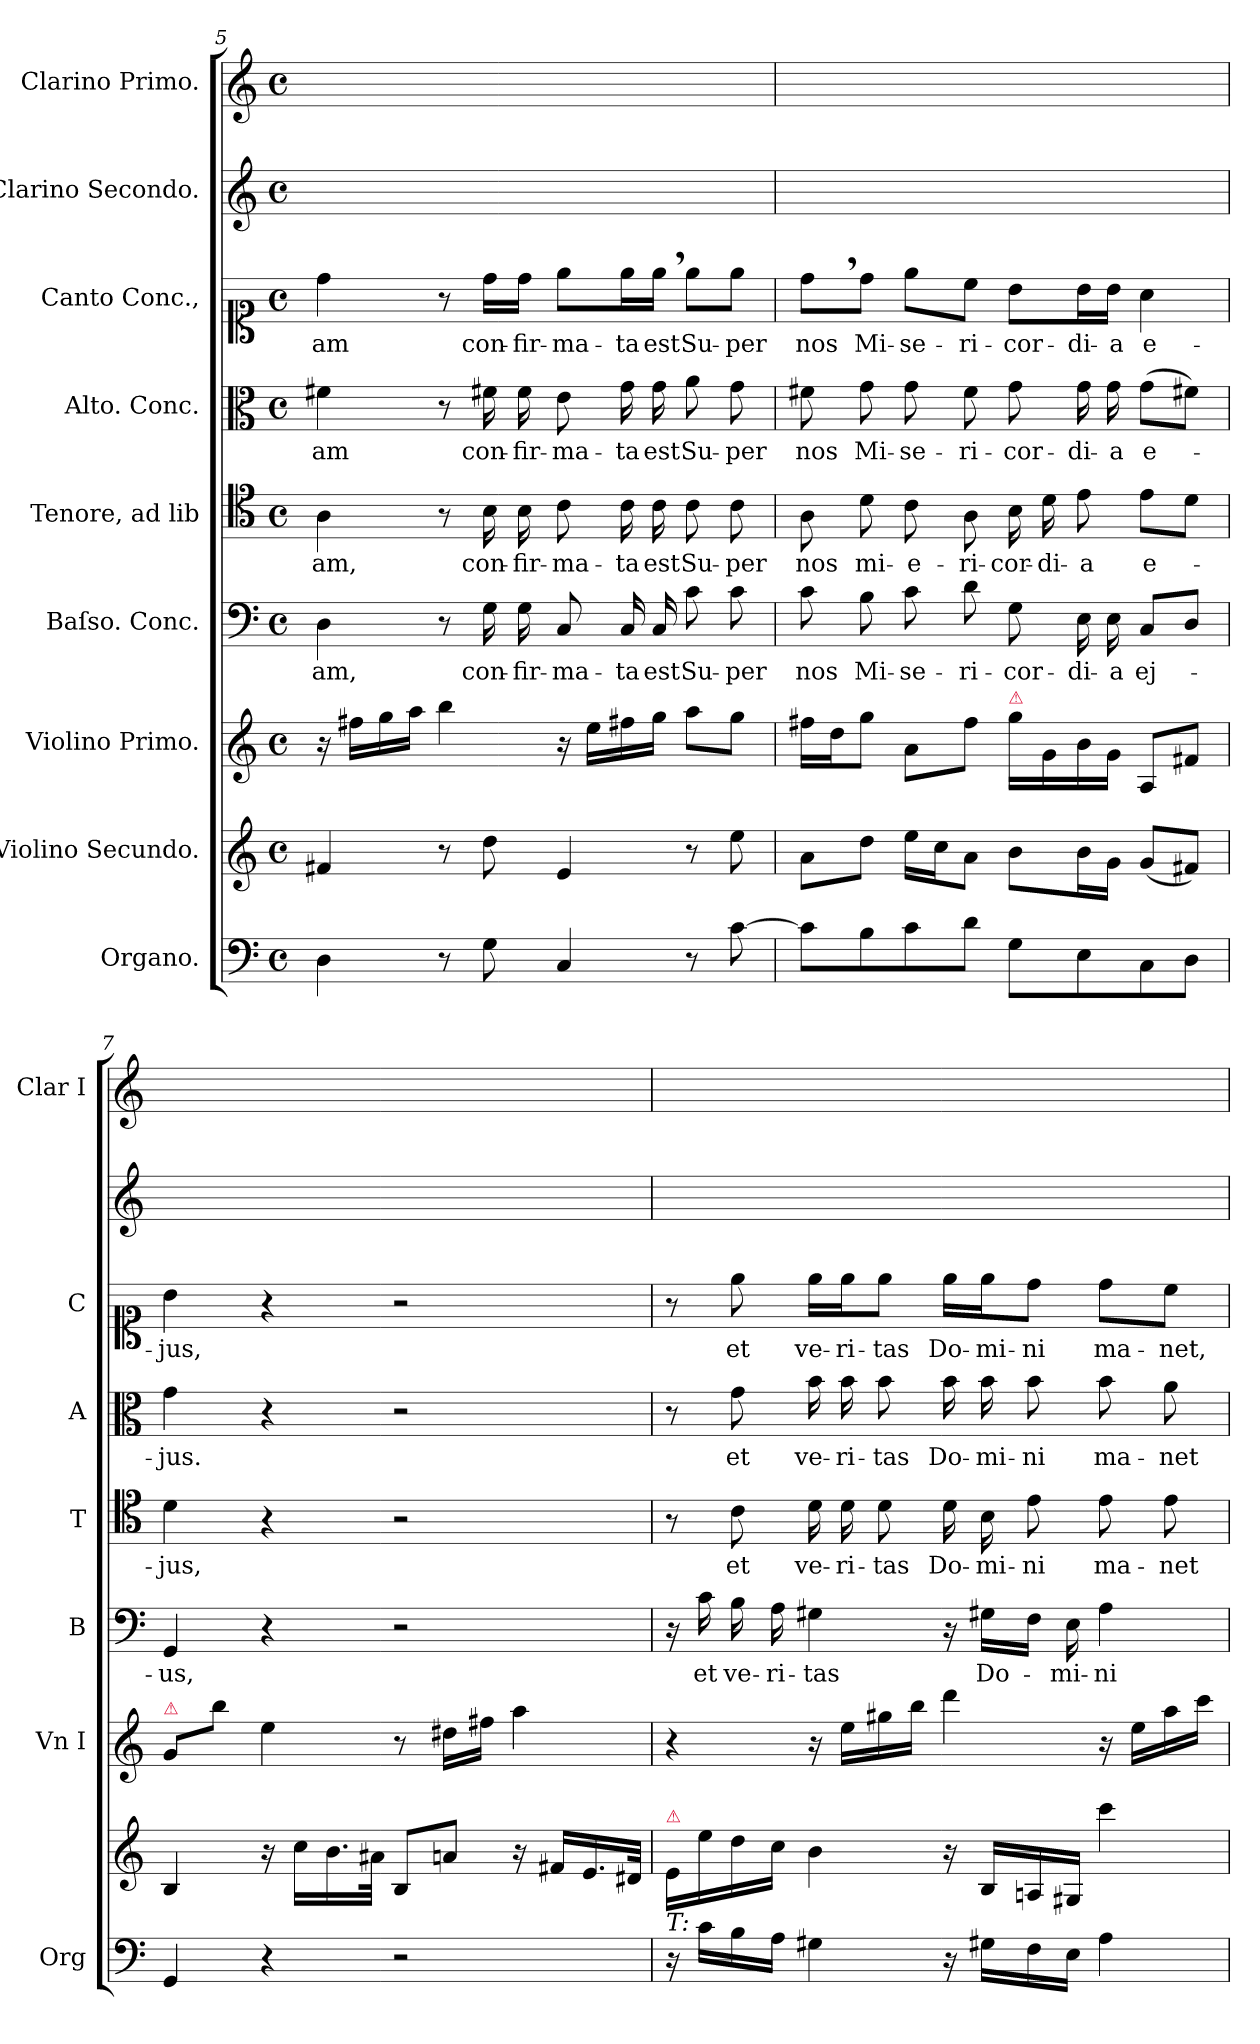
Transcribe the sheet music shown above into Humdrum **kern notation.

**kern	**kern	**kern	**kern	**text	**kern	**text	**kern	**text	**kern	**text	**kern	**kern
*part9	*part8	*part7	*part6	*part6	*part5	*part5	*part4	*part4	*part3	*part3	*part2	*part1
*staff9	*staff8	*staff7	*staff6	*staff6	*staff5	*staff5	*staff4	*staff4	*staff3	*staff3	*staff2	*staff1
*I"Organo.	*I"Violino Secundo.	*I"Violino Primo.	*I"Baſso. Conc.	*	*I"Tenore, ad lib	*	*I"Alto. Conc.	*	*I"Canto Conc.,	*	*I"Clarino Secondo.	*I"Clarino Primo.
*I'Org	*	*I'Vn I	*I'B	*	*I'T	*	*I'A	*	*I'C	*	*	*I'Clar I
*clefF4	*clefG2	*clefG2	*clefF4	*	*clefC4	*	*clefC3	*	*clefC1	*	*clefG2	*clefG2
*k[]	*k[]	*k[]	*k[]	*	*k[]	*	*k[]	*	*k[]	*	*k[]	*k[]
*C:	*C:	*C:	*C:	*	*C:	*	*C:	*	*C:	*	*C:	*C:
*M4/4	*M4/4	*M4/4	*M4/4	*	*M4/4	*	*M4/4	*	*M4/4	*	*M4/4	*M4/4
*met(c)	*met(c)	*met(c)	*met(c)	*	*met(c)	*	*met(c)	*	*met(c)	*	*met(c)	*met(c)
=5	=5	=5	=5	=5	=5	=5	=5	=5	=5	=5	=5	=5
4D\	4f#X/	16r	4D\	-am,	4A\	-am,	4f#X\	-am	4dd\	-am	1ryy	1ryy
.	.	16ff#X\LL	.	.	.	.	.	.	.	.	.	.
.	.	16gg\	.	.	.	.	.	.	.	.	.	.
.	.	16aa\JJ	.	.	.	.	.	.	.	.	.	.
8r	8r	4bb\	8r	.	8r	.	8r	.	8r	.	.	.
8G\	8dd\	.	16G\	con-	16B\	con-	16f#X\	con-	16dd\LL	con-	.	.
.	.	.	16G\	-fir-	16B\	-fir-	16f#\	-fir-	16dd\JJ	-fir-	.	.
4C/	4e/	16r	8C/	-ma-	8c\	-ma-	8e\	-ma-	8ee\L	-ma-	.	.
.	.	16ee\LL	.	.	.	.	.	.	.	.	.	.
.	.	16ff#X\	16C/	-ta	16c\	-ta	16g\	-ta	16ee\L	-ta	.	.
.	.	16gg\JJ	16C/	est	16c\	est	16g\	est	16ee,\JJ	est	.	.
8r	8r	8aa\L	8c\	Su-	8c\	Su-	8a\	Su-	8ee\L	Su-	.	.
[8c\	8ee\	8gg\J	8c\	-per	8c\	-per	8g\	-per	8ee\J	-per	.	.
=6	=6	=6	=6	=6	=6	=6	=6	=6	=6	=6	=6	=6
8c\L]	8a\L	16ff#X\LL	8c\	nos	8A\	nos	8f#X\	nos	8dd,\L	nos	1ryy	1ryy
.	.	16dd\J	.	.	.	.	.	.	.	.	.	.
8B\	8dd\J	8gg\J	8B\	Mi-	8d\	mi-	8g\	Mi-	8dd\J	Mi-	.	.
8c\	16ee\LL	8a\L	8c\	-se-	8c\	-e-	8g\	-se-	8ee\L	-se-	.	.
.	16cc\J	.	.	.	.	.	.	.	.	.	.	.
8d\J	8a\J	8ff#\J	8d\	-ri-	8A\	-ri-	8f#\	-ri-	8cc\J	-ri-	.	.
!	!	!LO:TX:a:color=crimson:t=⚠	!	!	!	!	!	!	!	!	!	!
8G\L	8b\L	16gg\LL	8G\	-cor-	16B\	-cor-	8g\	-cor-	8b\L	-cor-	.	.
.	.	16g/	.	.	16d\	-di-	.	.	.	.	.	.
8E\	16b\L	16b\	16E\	-di-	8e\	-a	16g\	-di-	16b\L	-di-	.	.
.	16g\JJ	16g\JJ	16E\	-a	.	.	16g\	-a	16b\JJ	-a	.	.
8C\	(8g/L	8A/L	8C/L	ej-	8e\L	e-	(8g\L	e-	4a\	e-	.	.
8D\J	8f#X/J)	8f#X/J	8D\J	.	8d\J	.	8f#X\J)	.	.	.	.	.
=7	=7	=7	=7	=7	=7	=7	=7	=7	=7	=7	=7	=7
!	!	!LO:TX:a:color=crimson:t=⚠	!	!	!	!	!	!	!	!	!	!
4GG/	4B/	8g/L	4GG/	-us,	4d\	-jus,	4g\	-jus.	4b\	-jus,	1ryy	1ryy
.	.	8bb\J	.	.	.	.	.	.	.	.	.	.
4r	16r	4ee\	4r	.	4r	.	4r	.	4r	.	.	.
.	16cc\LL	.	.	.	.	.	.	.	.	.	.	.
.	16.b\	.	.	.	.	.	.	.	.	.	.	.
.	32a#X\JJk	.	.	.	.	.	.	.	.	.	.	.
2r	8B/L	8r	2r	.	2r	.	2r	.	2r	.	.	.
.	8an/J	16dd#X\LL	.	.	.	.	.	.	.	.	.	.
.	.	16ff#X\JJ	.	.	.	.	.	.	.	.	.	.
.	16r	4aa\	.	.	.	.	.	.	.	.	.	.
.	16f#X/LL	.	.	.	.	.	.	.	.	.	.	.
.	16.e/	.	.	.	.	.	.	.	.	.	.	.
.	32d#X/JJk	.	.	.	.	.	.	.	.	.	.	.
=8	=8	=8	=8	=8	=8	=8	=8	=8	=8	=8	=8	=8
!	!LO:TX:a:color=crimson:t=⚠	!	!	!	!	!	!	!	!	!	!	!
!LO:TX:a:i:t=T&colon;	!	!	!	!	!	!	!	!	!	!	!	!
16r	16e/LL	4r	16r	.	8r	.	8r	.	8r	.	1ryy	1ryy
16c\LL	16ee\	.	16c\	et	.	.	.	.	.	.	.	.
16B\	16dd\	.	16B\	ve-	8c\	et	8g\	et	8ee\	et	.	.
16A\JJ	16cc\JJ	.	16A\	-ri-	.	.	.	.	.	.	.	.
4G#X\	4b\	16r	4G#X\	-tas	16d\	ve-	16b\	ve-	16ee\LL	ve-	.	.
.	.	16ee\LL	.	.	16d\	-ri-	16b\	-ri-	16ee\J	-ri-	.	.
.	.	16gg#X\	.	.	8d\	-tas	8b\	-tas	8ee\J	-tas	.	.
.	.	16bb\JJ	.	.	.	.	.	.	.	.	.	.
16r	16r	4ddd\	16r	.	16d\	Do-	16b\	Do-	16ee\LL	Do-	.	.
16G#X\LL	16B/LL	.	16G#X\LL	Do-	16B\	-mi-	16b\	-mi-	16ee\J	-mi-	.	.
16F\	16An/	.	16F\JJ	.	8e\	-ni	8b\	-ni	8dd\J	-ni	.	.
16E\JJ	16G#X/JJ	.	16E\	-mi-	.	.	.	.	.	.	.	.
4A\	4ccc\	16r	4A\	-ni	8e\	ma-	8b\	ma-	8dd\L	ma-	.	.
.	.	16ee\LL	.	.	.	.	.	.	.	.	.	.
.	.	16aa\	.	.	8e\	-net	8a\	-net	8cc\J	-net,	.	.
.	.	16ccc\JJ	.	.	.	.	.	.	.	.	.	.
=	=	=	=	=	=	=	=	=	=	=	=	=
*-	*-	*-	*-	*-	*-	*-	*-	*-	*-	*-	*-	*-
